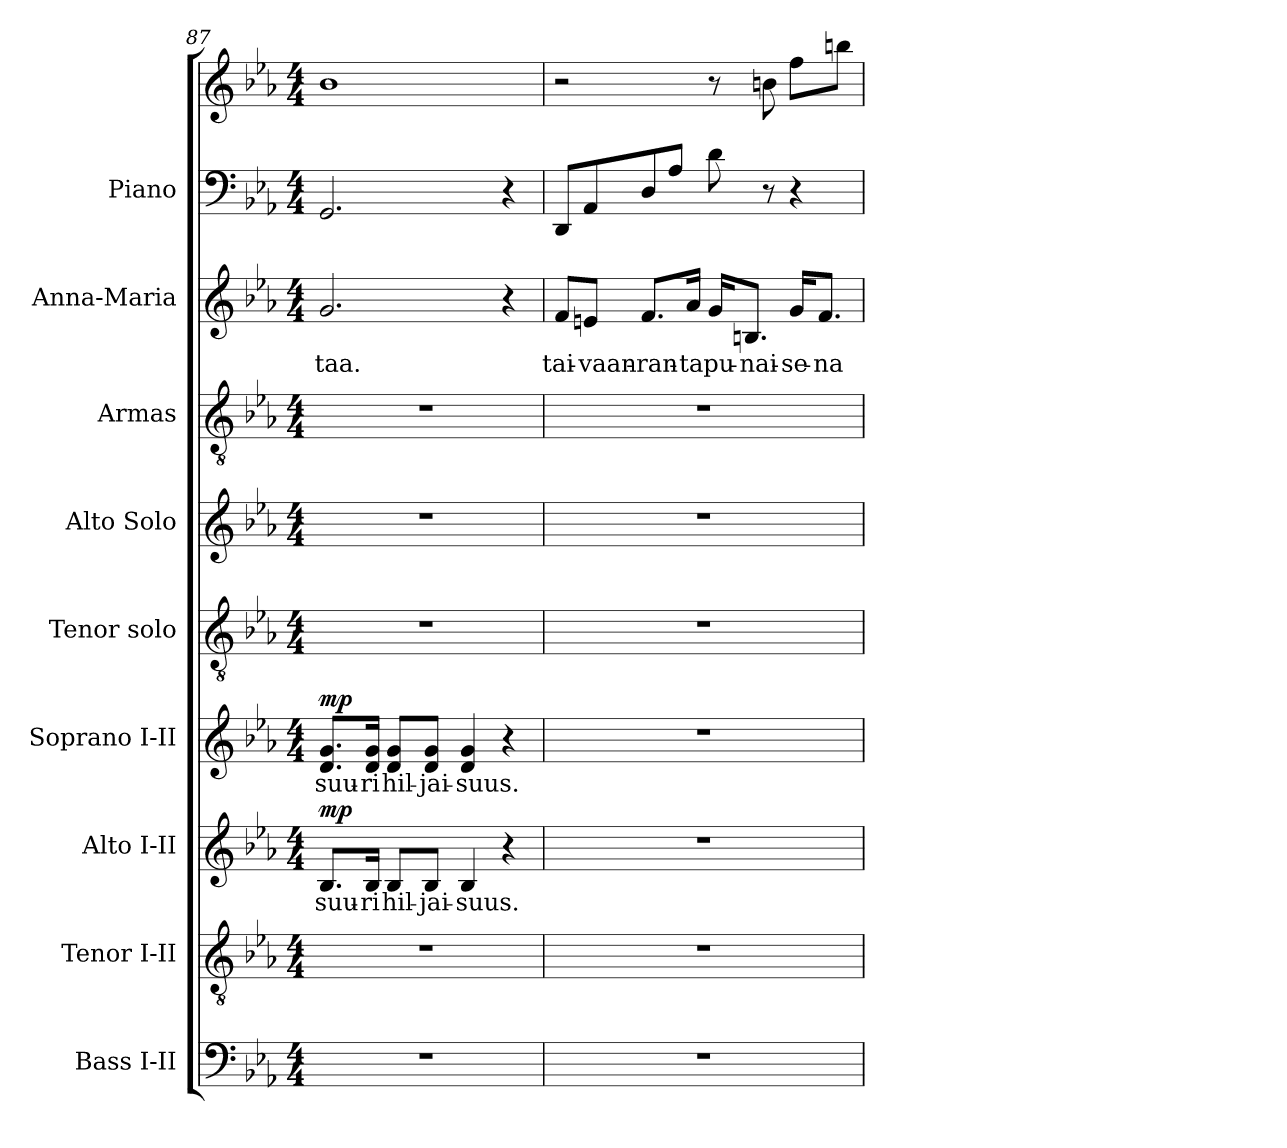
**kern	**kern	**kern	**text	**dynam	**kern	**text	**dynam	**kern	**kern	**kern	**kern	**text	**kern	**kern
*part9	*part8	*part7	*part7	*part7	*part6	*part6	*part6	*part5	*part4	*part3	*part2	*part2	*part1	*part1
*staff10	*staff9	*staff8	*staff8	*staff8	*staff7	*staff7	*staff7	*staff6	*staff5	*staff4	*staff3	*staff3	*staff2	*staff1
*I"Bass I-II	*I"Tenor I-II	*I"Alto I-II	*	*	*I"Soprano I-II	*	*	*I"Tenor solo	*I"Alto Solo	*I"Armas	*I"Anna-Maria	*	*I"Piano	*
*I'B.	*I'T.	*I'A.	*	*	*I'S.	*	*	*I'T. Solo	*I'A. Solo	*I'Armas	*I'A-M	*	*I'Pno.	*
!!LO:PB:g=z
*clefF4	*clefGv2	*clefG2	*	*	*clefG2	*	*	*clefGv2	*clefG2	*clefGv2	*clefG2	*	*clefF4	*clefG2
*	*ITrd7c12	*	*	*	*	*	*	*ITrd7c12	*	*ITrd7c12	*	*	*	*
*k[b-e-a-]	*k[b-e-a-]	*k[b-e-a-]	*	*	*k[b-e-a-]	*	*	*k[b-e-a-]	*k[b-e-a-]	*k[b-e-a-]	*k[b-e-a-]	*	*k[b-e-a-]	*k[b-e-a-]
*E-:	*E-:	*E-:	*	*	*E-:	*	*	*E-:	*E-:	*E-:	*E-:	*	*E-:	*E-:
*M4/4	*M4/4	*M4/4	*	*	*M4/4	*	*	*M4/4	*M4/4	*M4/4	*M4/4	*	*M4/4	*M4/4
=87	=87	=87	=87	=87	=87	=87	=87	=87	=87	=87	=87	=87	=87	=87
!	!	!	!LO:LY:b:color=#000000	!	!	!	!	!	!	!	!	!	!	!
!	!	!	!	!	!	!LO:LY:b:color=#000000	!	!	!	!	!	!	!	!
!	!	!	!	!	!	!	!	!	!	!	!	!LO:LY:b:color=#000000	!	!
1r	1r	8.B-i/L	suu-	mp	8.di/ 8.giL	suu-	mp	1r	1r	1r	2.gi/	-taa.	2.GGi/	1b-i
!	!	!	!LO:LY:b:color=#000000	!	!	!	!	!	!	!	!	!	!	!
!	!	!	!	!	!	!LO:LY:b:color=#000000	!	!	!	!	!	!	!	!
.	.	16B-i/Jk	-ri	.	16di/ 16giJk	-ri	.	.	.	.	.	.	.	.
!	!	!	!LO:LY:b:color=#000000	!	!	!	!	!	!	!	!	!	!	!
!	!	!	!	!	!	!LO:LY:b:color=#000000	!	!	!	!	!	!	!	!
.	.	8B-i/L	hil-	.	8di/ 8giL	hil-	.	.	.	.	.	.	.	.
!	!	!	!LO:LY:b:color=#000000	!	!	!	!	!	!	!	!	!	!	!
!	!	!	!	!	!	!LO:LY:b:color=#000000	!	!	!	!	!	!	!	!
.	.	8B-i/J	-jai-	.	8di/ 8giJ	-jai-	.	.	.	.	.	.	.	.
!	!	!	!LO:LY:b:color=#000000	!	!	!	!	!	!	!	!	!	!	!
!	!	!	!	!	!	!LO:LY:b:color=#000000	!	!	!	!	!	!	!	!
.	.	4B-i/	-suus.	.	4di/ 4gi	-suus.	.	.	.	.	.	.	.	.
.	.	4r	.	.	4r	.	.	.	.	.	4r	.	4r	.
=88	=88	=88	=88	=88	=88	=88	=88	=88	=88	=88	=88	=88	=88	=88
!	!	!	!	!	!	!	!	!	!	!	!	!LO:LY:b:color=#000000	!	!
1r	1r	1r	.	.	1r	.	.	1r	1r	1r	8fi/L	tai-	8DDi/L	2r
!	!	!	!	!	!	!	!	!	!	!	!	!LO:LY:b:color=#000000	!	!
.	.	.	.	.	.	.	.	.	.	.	8eni/J	-vaan-	8AA-i/	.
!	!	!	!	!	!	!	!	!	!	!	!	!LO:LY:b:color=#000000	!	!
.	.	.	.	.	.	.	.	.	.	.	8.fi/L	-ran-	8Di/	.
.	.	.	.	.	.	.	.	.	.	.	.	.	8A-i/J	.
!	!	!	!	!	!	!	!	!	!	!	!	!LO:LY:b:color=#000000	!	!
.	.	.	.	.	.	.	.	.	.	.	16a-i/Jk	-ta	.	.
!	!	!	!	!	!	!	!	!	!	!	!	!LO:LY:b:color=#000000	!	!
.	.	.	.	.	.	.	.	.	.	.	16gi/KL	pu-	8di\	8r
!	!	!	!	!	!	!	!	!	!	!	!	!LO:LY:b:color=#000000	!	!
.	.	.	.	.	.	.	.	.	.	.	8.Bni/J	-nai-	.	.
.	.	.	.	.	.	.	.	.	.	.	.	.	8r	8bni\
!	!	!	!	!	!	!	!	!	!	!	!	!LO:LY:b:color=#000000	!	!
.	.	.	.	.	.	.	.	.	.	.	16gi/KL	-se-	4r	8ffi\L
!	!	!	!	!	!	!	!	!	!	!	!	!LO:LY:b:color=#000000	!	!
.	.	.	.	.	.	.	.	.	.	.	8.fi/J	-na	.	.
.	.	.	.	.	.	.	.	.	.	.	.	.	.	8bbni\J
=	=	=	=	=	=	=	=	=	=	=	=	=	=	=
*-	*-	*-	*-	*-	*-	*-	*-	*-	*-	*-	*-	*-	*-	*-
